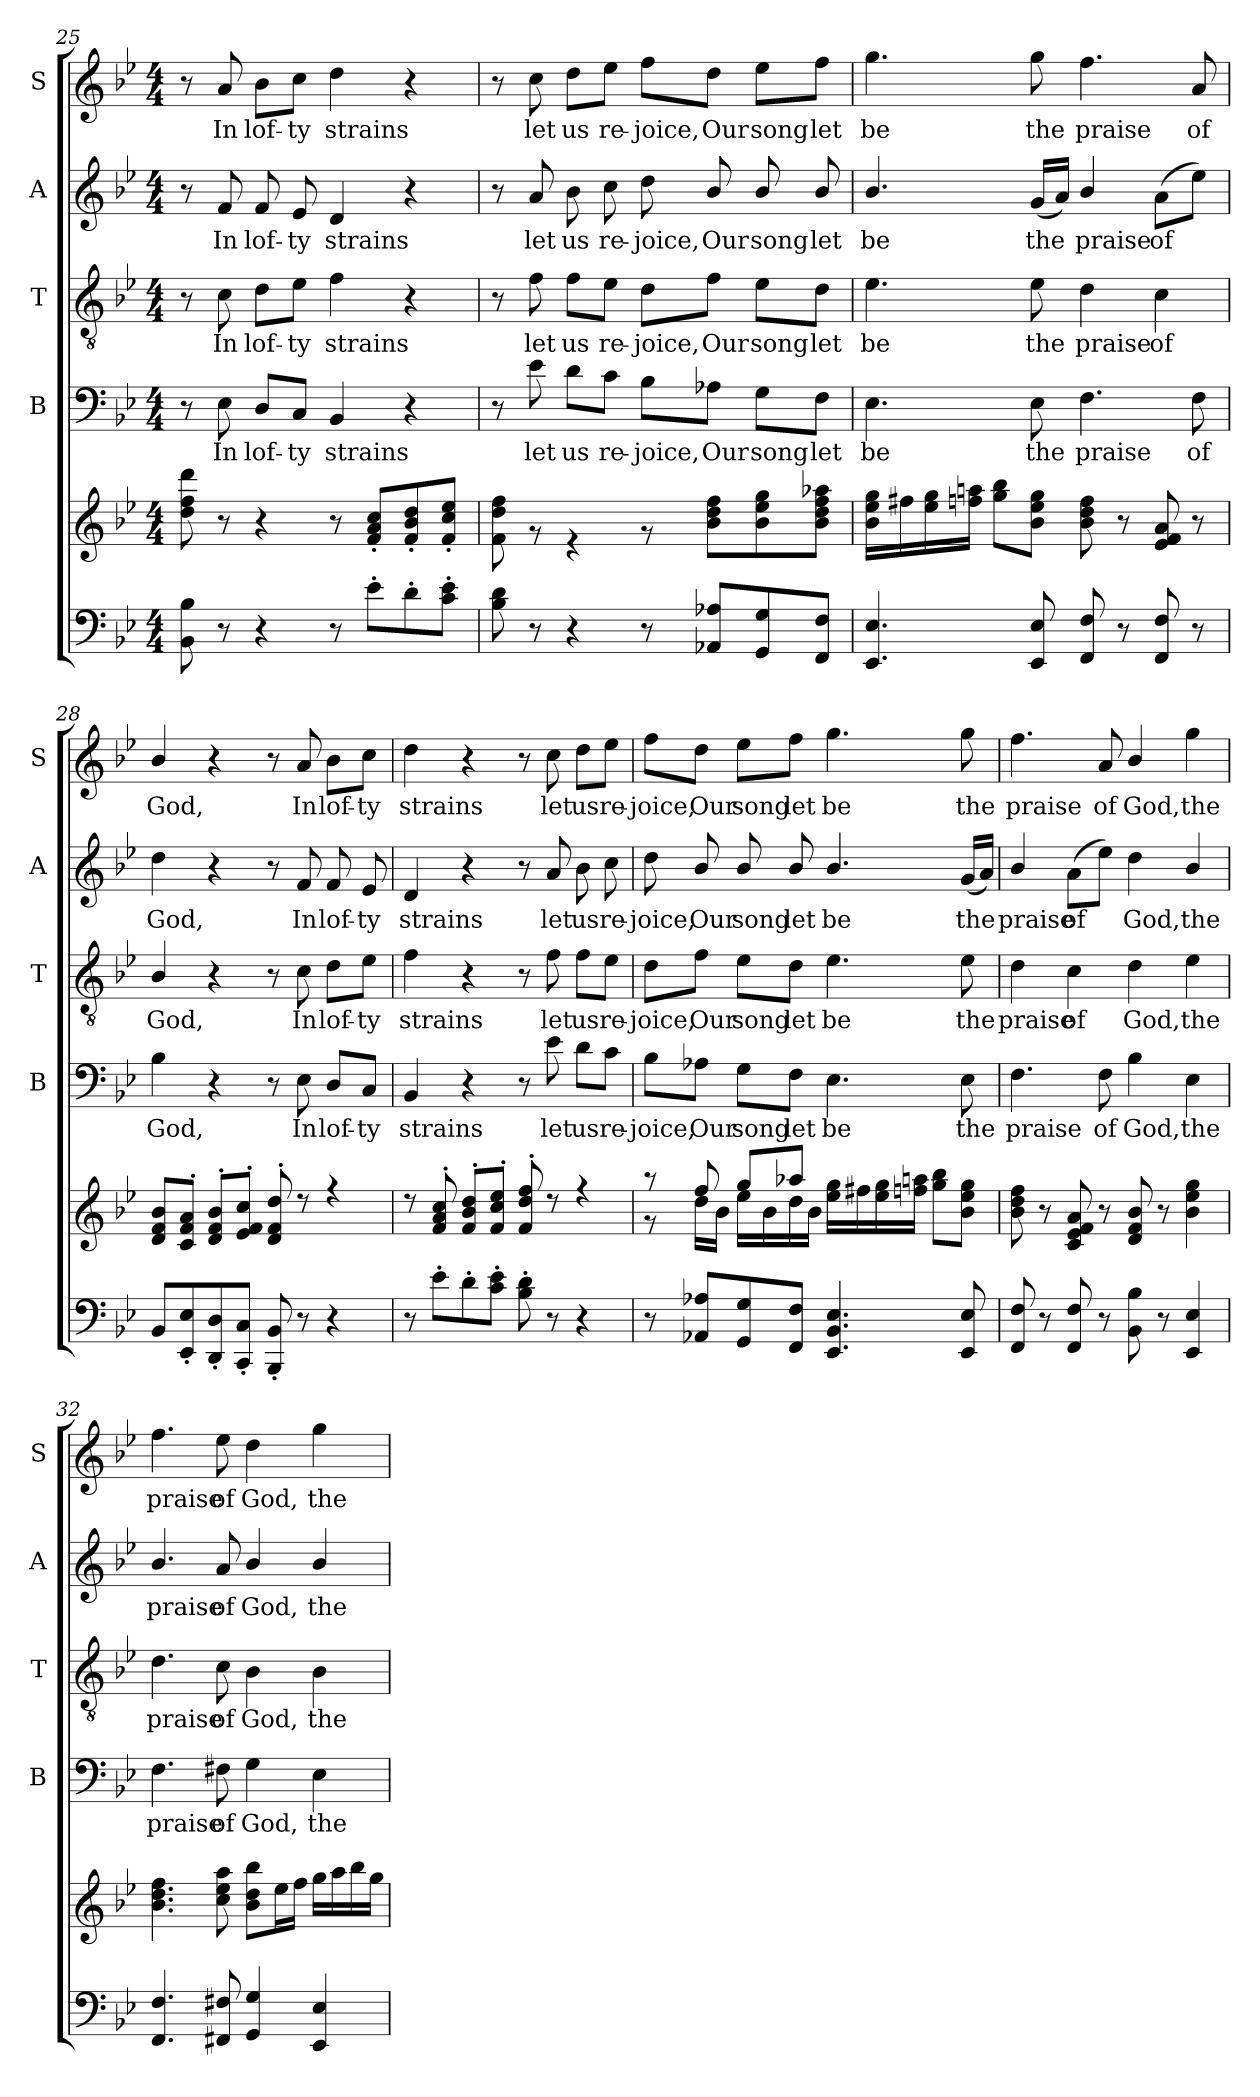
**kern	**kern	**kern	**text	**kern	**text	**kern	**text	**kern	**text
*part6	*part5	*part4	*part4	*part3	*part3	*part2	*part2	*part1	*part1
*staff6	*staff5	*staff4	*staff4	*staff3	*staff3	*staff2	*staff2	*staff1	*staff1
*	*	*I"B	*	*I"T	*	*I"A	*	*I"S	*
*	*	*I'B	*	*I'T	*	*I'A	*	*I'S	*
!!LO:LB:g=z
*clefF4	*clefG2	*clefF4	*	*clefGv2	*	*clefG2	*	*clefG2	*
*k[b-e-]	*k[b-e-]	*k[b-e-]	*	*k[b-e-]	*	*k[b-e-]	*	*k[b-e-]	*
*B-:	*B-:	*B-:	*	*B-:	*	*B-:	*	*B-:	*
*M4/4	*M4/4	*M4/4	*	*M4/4	*	*M4/4	*	*M4/4	*
=25	=25	=25	=25	=25	=25	=25	=25	=25	=25
*	*^	*	*	*	*	*	*	*	*
8BB-\ 8B-\	2ryy	8dd\ 8ff\ 8ddd\	8r	.	8r	.	8r	.	8r	.
!	!	!	!	!LO:LY:b	!	!LO:LY:b	!	!LO:LY:b	!	!LO:LY:b
8r	.	8r	8E-i\	In	8c\	In	8f/	In	8a/	In
!	!	!	!	!LO:LY:b	!	!LO:LY:b	!	!LO:LY:b	!	!LO:LY:b
4r	.	4r	8D/L	lof-	8d\L	lof-	8f/	lof-	8b-\L	lof-
!	!	!	!	!LO:LY:b	!	!LO:LY:b	!	!LO:LY:b	!	!LO:LY:b
.	.	.	8C/J	-ty	8e-\J	-ty	8e-/	-ty	8cc\J	-ty
!	!	!	!	!LO:LY:b	!	!LO:LY:b	!	!LO:LY:b	!	!LO:LY:b
8r	8r	2ryy	4BB-/	strains	4f\	strains	4d/	strains	4dd\	strains
8e-'>\L	8f/'> 8a/'> 8cc/'>L	.	.	.	.	.	.	.	.	.
8d'>\	8f/'> 8b-/'> 8dd/'>	.	4r	.	4r	.	4r	.	4r	.
8c\'> 8e-\'>J	8f/'> 8cc/'> 8ee-/'>J	.	.	.	.	.	.	.	.	.
=26	=26	=26	=26	=26	=26	=26	=26	=26	=26	=26
8B-\ 8d\	1ryy	8f\ 8dd\ 8ff\	8r	.	8r	.	8r	.	8r	.
!	!	!	!	!LO:LY:b	!	!LO:LY:b	!	!LO:LY:b	!	!LO:LY:b
8r	.	8r	8e-\	let	8f\	let	8a/	let	8cc\	let
!	!	!	!	!LO:LY:b	!	!LO:LY:b	!	!LO:LY:b	!	!LO:LY:b
4r	.	4r	8d\L	us	8f\L	us	8b-\	us	8dd\L	us
!	!	!	!	!LO:LY:b	!	!LO:LY:b	!	!LO:LY:b	!	!LO:LY:b
.	.	.	8c\J	re-	8e-\J	re-	8cc\	re-	8ee-\J	re-
!	!	!	!	!LO:LY:b	!	!LO:LY:b	!	!LO:LY:b	!	!LO:LY:b
8r	.	8r	8B-\L	-joice,	8d\L	-joice,	8dd\	-joice,	8ff\L	-joice,
!	!	!	!	!LO:LY:b	!	!LO:LY:b	!	!LO:LY:b	!	!LO:LY:b
8AA-X/ 8A-X/L	.	8b-\ 8dd\ 8ff\L	8A-X\J	Our	8f\J	Our	8b-/	Our	8dd\J	Our
!	!	!	!	!LO:LY:b	!	!LO:LY:b	!	!LO:LY:b	!	!LO:LY:b
8GG/ 8G/	.	8b-\ 8ee-\ 8gg\	8G\L	song	8e-\L	song	8b-/	song	8ee-\L	song
!	!	!	!	!LO:LY:b	!	!LO:LY:b	!	!LO:LY:b	!	!LO:LY:b
8FF/ 8F/J	.	8b-\ 8dd\ 8ff\ 8aa-X\J	8F\J	let	8d\J	let	8b-/	let	8ff\J	let
=27	=27	=27	=27	=27	=27	=27	=27	=27	=27	=27
!	!	!	!	!LO:LY:b	!	!LO:LY:b	!	!LO:LY:b	!	!LO:LY:b
4.EE-/ 4.E-/	2ryy	16b-\ 16ee-\ 16gg\LL	4.E-\	be	4.e-\	be	4.b-/	be	4.gg\	be
.	.	16ff#X\	.	.	.	.	.	.	.	.
.	.	16ee-\ 16gg\	.	.	.	.	.	.	.	.
.	.	16ffn\ 16aan\JJ	.	.	.	.	.	.	.	.
.	.	8gg\ 8bb-\L	.	.	.	.	.	.	.	.
!	!	!	!	!LO:LY:b	!	!LO:LY:b	!	!LO:LY:b	!	!LO:LY:b
8EE-/ 8E-/	.	8b-\ 8ee-\ 8gg\J	8E-\	the	8e-\	the	(<16g/LL	the	8gg\	the
.	.	.	.	.	.	.	16a/JJ)	.	.	.
!	!	!	!	!LO:LY:b	!	!LO:LY:b	!	!LO:LY:b	!	!LO:LY:b
8FF/ 8F/	4ryy	8b-\ 8dd\ 8ff\	4.F\	praise	4d\	praise	4b-/	praise	4.ff\	praise
8r	.	8r	.	.	.	.	.	.	.	.
!	!	!	!	!	!	!LO:LY:b	!	!LO:LY:b	!	!
8FF/ 8F/	8e-/ 8f/ 8a/	4ryy	.	.	4c\	of	(>8a\L	of	.	.
!	!	!	!	!LO:LY:b	!	!	!	!	!	!LO:LY:b
8r	8r	.	8F\	of	.	.	8ee-\J)	.	8a/	of
=28	=28	=28	=28	=28	=28	=28	=28	=28	=28	=28
!	!	!	!	!LO:LY:b	!	!LO:LY:b	!	!LO:LY:b	!	!LO:LY:b
8BB-/L	8d/ 8f/ 8b-/L	1ryy	4B-\	God,	4B-/	God,	4dd\	God,	4b-/	God,
8EE-/'< 8E-/'<	8c/'< 8f/'< 8a/'<J	.	.	.	.	.	.	.	.	.
8DD/'< 8D/'<	8d/'< 8f/'< 8b-/'<L	.	4r	.	4r	.	4r	.	4r	.
8CC/'< 8C/'<J	8e-/'< 8f/'< 8cc/'<J	.	.	.	.	.	.	.	.	.
8BBB-/'< 8BB-/'<	8d/'< 8f/'< 8dd/'<	.	8r	.	8r	.	8r	.	8r	.
!	!	!	!	!LO:LY:b	!	!LO:LY:b	!	!LO:LY:b	!	!LO:LY:b
8r	8r	.	8E-\	In	8c\	In	8f/	In	8a/	In
!	!	!	!	!LO:LY:b	!	!LO:LY:b	!	!LO:LY:b	!	!LO:LY:b
4r	4r	.	8D/L	lof-	8d\L	lof-	8f/	lof-	8b-\L	lof-
!	!	!	!	!LO:LY:b	!	!LO:LY:b	!	!LO:LY:b	!	!LO:LY:b
.	.	.	8C/J	-ty	8e-\J	-ty	8e-/	-ty	8cc\J	-ty
!!LO:LB:g=z
=29	=29	=29	=29	=29	=29	=29	=29	=29	=29	=29
!	!	!	!	!LO:LY:b	!	!LO:LY:b	!	!LO:LY:b	!	!LO:LY:b
8r	8r	1ryy	4BB-/	strains	4f\	strains	4d/	strains	4dd\	strains
8e-'>\L	8f/'< 8a/'< 8cc/'<	.	.	.	.	.	.	.	.	.
8d'>\	8f/'> 8b-/'> 8dd/'>L	.	4r	.	4r	.	4r	.	4r	.
8c\'> 8e-\'>J	8f/'< 8cc/'< 8ee-/'<J	.	.	.	.	.	.	.	.	.
8B-\'> 8d\'>	8f/'> 8dd/'> 8ff/'>	.	8r	.	8r	.	8r	.	8r	.
!	!	!	!	!LO:LY:b	!	!LO:LY:b	!	!LO:LY:b	!	!LO:LY:b
8r	8r	.	8e-\	let	8f\	let	8a/	let	8cc\	let
!	!	!	!	!LO:LY:b	!	!LO:LY:b	!	!LO:LY:b	!	!LO:LY:b
4r	4r	.	8d\L	us	8f\L	us	8b-\	us	8dd\L	us
!	!	!	!	!LO:LY:b	!	!LO:LY:b	!	!LO:LY:b	!	!LO:LY:b
.	.	.	8c\J	re-	8e-\J	re-	8cc\	re-	8ee-\J	re-
=30	=30	=30	=30	=30	=30	=30	=30	=30	=30	=30
!	!	!	!	!LO:LY:b	!	!LO:LY:b	!	!LO:LY:b	!	!LO:LY:b
8r	8r	8r	8B-\L	-joice,	8d\L	-joice,	8dd\	-joice,	8ff\L	-joice,
!	!	!	!	!LO:LY:b	!	!LO:LY:b	!	!LO:LY:b	!	!LO:LY:b
8AA-X/ 8A-X/L	8ff/	16dd\LL	8A-X\J	Our	8f\J	Our	8b-/	Our	8dd\J	Our
.	.	16b-\JJ	.	.	.	.	.	.	.	.
!	!	!	!	!LO:LY:b	!	!LO:LY:b	!	!LO:LY:b	!	!LO:LY:b
8GG/ 8G/	8gg/L	16ee-\LL	8G\L	song	8e-\L	song	8b-/	song	8ee-\L	song
.	.	16b-\	.	.	.	.	.	.	.	.
!	!	!	!	!LO:LY:b	!	!LO:LY:b	!	!LO:LY:b	!	!LO:LY:b
8FF/ 8F/J	8aa-X/J	16dd\	8F\J	let	8d\J	let	8b-/	let	8ff\J	let
.	.	16b-\JJ	.	.	.	.	.	.	.	.
!	!	!	!	!LO:LY:b	!	!LO:LY:b	!	!LO:LY:b	!	!LO:LY:b
4.EE-/ 4.BB-/ 4.E-/	2ryy	16ee-\ 16gg\LL	4.E-\	be	4.e-\	be	4.b-/	be	4.gg\	be
.	.	16ff#X\	.	.	.	.	.	.	.	.
.	.	16ee-\ 16gg\	.	.	.	.	.	.	.	.
.	.	16ffn\ 16aan\JJ	.	.	.	.	.	.	.	.
.	.	8gg\ 8bb-\L	.	.	.	.	.	.	.	.
!	!	!	!	!LO:LY:b	!	!LO:LY:b	!	!LO:LY:b	!	!LO:LY:b
8EE-/ 8E-/	.	8b-\ 8ee-\ 8gg\J	8E-\	the	8e-\	the	(<16g/LL	the	8gg\	the
.	.	.	.	.	.	.	16a/JJ)	.	.	.
=31	=31	=31	=31	=31	=31	=31	=31	=31	=31	=31
!	!	!	!	!LO:LY:b	!	!LO:LY:b	!	!LO:LY:b	!	!LO:LY:b
8FF/ 8F/	4ryy	8b-\ 8dd\ 8ff\	4.F\	praise	4d\	praise	4b-/	praise	4.ff\	praise
8r	.	8r	.	.	.	.	.	.	.	.
!	!	!	!	!	!	!LO:LY:b	!	!LO:LY:b	!	!
8FF/ 8F/	8c/ 8e-/ 8f/ 8a/	4ryy	.	.	4c\	of	(>8a\L	of	.	.
!	!	!	!	!LO:LY:b	!	!	!	!	!	!LO:LY:b
8r	8r	.	8F\	of	.	.	8ee-\J)	.	8a/	of
!	!	!	!	!LO:LY:b	!	!LO:LY:b	!	!LO:LY:b	!	!LO:LY:b
8BB-\ 8B-\	8d/ 8f/ 8b-/	4ryy	4B-\	God,	4d\	God,	4dd\	God,	4b-/	God,
8r	8r	.	.	.	.	.	.	.	.	.
!	!	!	!	!LO:LY:b	!	!LO:LY:b	!	!LO:LY:b	!	!LO:LY:b
4EE-/ 4E-/	4ryy	4b-\ 4ee-\ 4gg\	4E-\	the	4e-\	the	4b-/	the	4gg\	the
=32	=32	=32	=32	=32	=32	=32	=32	=32	=32	=32
!	!	!	!	!LO:LY:b	!	!LO:LY:b	!	!LO:LY:b	!	!LO:LY:b
4.FF/ 4.F/	1ryy	4.b-\ 4.dd\ 4.ff\	4.F\	praise	4.d\	praise	4.b-/	praise	4.ff\	praise
!	!	!	!	!LO:LY:b	!	!LO:LY:b	!	!LO:LY:b	!	!LO:LY:b
8FF#X/ 8F#X/	.	8cc\ 8ee-\ 8aa\	8F#X\	of	8c\	of	8a/	of	8ee-\	of
!	!	!	!	!LO:LY:b	!	!LO:LY:b	!	!LO:LY:b	!	!LO:LY:b
4GG/ 4G/	.	8b-\ 8dd\ 8bb-\L	4G\	God,	4B-\	God,	4b-/	God,	4dd\	God,
.	.	16ee-\L	.	.	.	.	.	.	.	.
.	.	16ff\JJ	.	.	.	.	.	.	.	.
!	!	!	!	!LO:LY:b	!	!LO:LY:b	!	!LO:LY:b	!	!LO:LY:b
4EE-/ 4E-/	.	16gg\LL	4E-\	the	4B-\	the	4b-/	the	4gg\	the
.	.	16aa\	.	.	.	.	.	.	.	.
.	.	16bb-\	.	.	.	.	.	.	.	.
.	.	16gg\JJ	.	.	.	.	.	.	.	.
*	*v	*v	*	*	*	*	*	*	*	*
=	=	=	=	=	=	=	=	=	=
*-	*-	*-	*-	*-	*-	*-	*-	*-	*-
